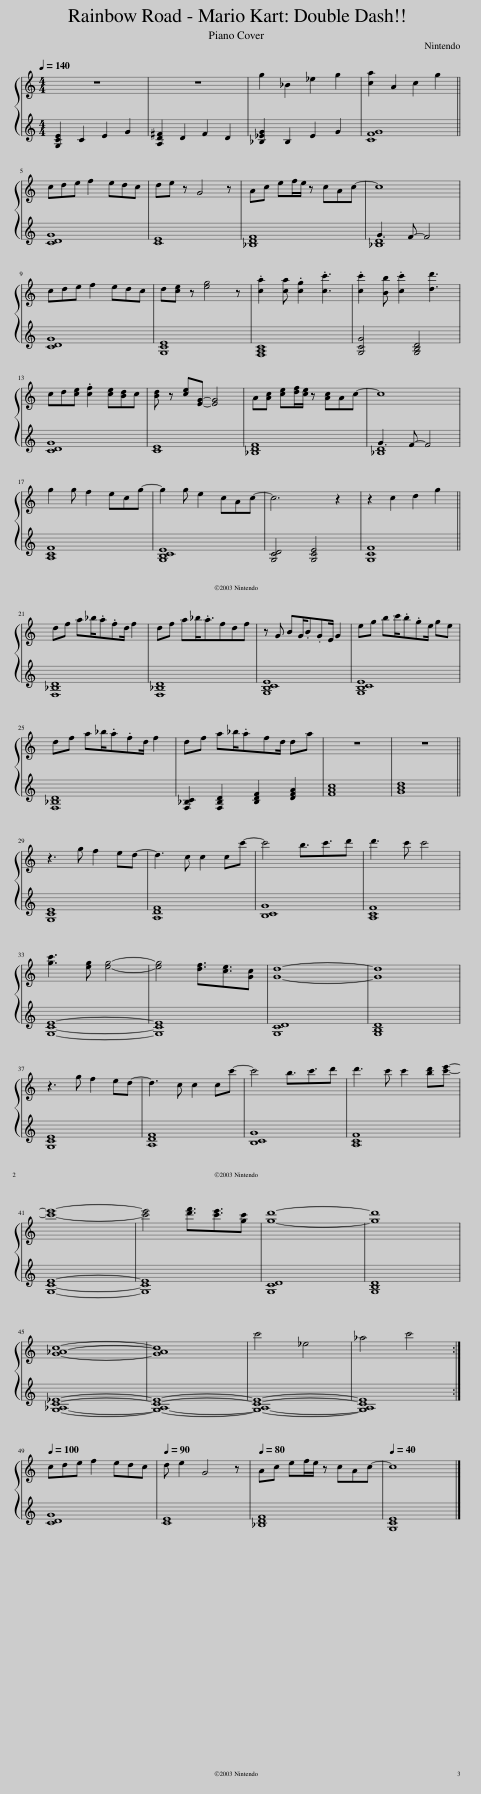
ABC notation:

X:1
%%score { 1 | ( 2 3 ) }
L:1/8
Q:1/4=140
M:4/4
I:linebreak $
K:C
V:1 treble
V:2 treble
V:3 treble
V:1
 z8 | z8 | g2 _B2 _e2 g2 | [ca]2 A2 c2 g2 ||$ cde f2 edc | %5
 de z G4 z | Ac ef/e/ z cAc- | c8 |$ cde f2 edc | d[ce] z [eg]4 z | %10
 .[ca]2 [ca] .[cg]2 .[cc']3 | .[cc']2 [Bb] .[cc']2 [dd']3 |$ cd[ce] .[cf]2 [ce][Bd]c | [Bd] z [ce][EG]- [EG]4 | A[Ac] [ce][df]/[ce]/ z [Ac]Ac- | %15
 c8 |$ g2 g f2 ecg- | g2 g e2 cAc- | c6 z2 | z2 c2 d2 g2 ||$ %20
 df a_b/.a.fd/ f2 | df a_b<.afdf | z G BG/.B.GE/ G2 | eg bc'/.b.ge/ ge |$ df a_b/.a.fd/ f2 | %25
 df a_b/.afd/ da | z8 | z8 ||$ z3 g f2 ed- | d3 c c2 cc'- | %30
 c'4 b3/2c'3/2d' | d'3 c' c'4 |$ [gc']3 [eg] [eg]4- | [eg]4 [df]3/2[ce]3/2[Gc] | [Gd]8- | %35
 [Gd]8 |$ z3 g f2 ed- | d3 c c2 cc'- | c'4 b3/2c'3/2d' | d'3 c' c'2 [bd'][c'e']- |$ %40
 [c'e']8- | [c'e']4 [d'f']3/2[c'e']3/2[gc'] | [gd']8- | [gd']8 |$ [G_Ac]8- | %45
 [GAc]8 | c'4 _e4 | _a4 c'4 :|$[Q:1/4=100] cde f2 edc |[Q:1/4=90] d e2 G4 z | %50
[Q:1/4=80] Ac ef/e/ z cAc- |[Q:1/4=40] c8 |] %52
V:2
 [G,CE]2 C2 E2 G2 | [A,D^F]2 D2 F2 D2 | [_B,_EG]2 B,2 E2 G2 | [CFG]8 ||$ [CDG]8 | %5
 [CE]8 | [_B,DF]8 | [_B,D]8 |$ [CDG]8 | [G,CE]8 | %10
 [F,A,C]8 | [G,CG]4 [G,B,D]4 |$ [CDG]8 | [CE]8 | [_B,DF]8 | %15
 [_B,D]8 |$ [A,CF]8 | [G,B,CE]8 | [G,CD]4 [G,CE]4 | [G,CF]8 ||$ %20
 [F,_B,D]8 | [F,_B,D]8 | [G,B,CE]8 | [G,B,CE]8 |$ [F,_B,D]8 | %25
 [F,_B,C]2 [F,B,D]2 [B,DF]2 [DFA]2 | [FAc]8 | [GBd]8 ||$ [G,CE]8 | [A,DF]8 | %30
 [B,CG]8 | [A,CF]8 |$ [G,CE]8- | [G,CE]8 | [G,CD]8 | %35
 [G,B,D]8 |$ [G,CE]8 | [A,DF]8 | [B,CG]8 | [A,CF]8 |$ %40
 [G,CE]8- | [G,CE]8 | [G,CD]8 | [G,B,D]8 |$ [G,_A,C_E]8- | %45
 [G,A,CE]8- | [G,A,CE]8- | [G,A,CE]8 :|$ [CDG]8 | [CE]8 | %50
 [_B,DF]8 | [G,CE]8 |] %52
V:3
 x8 | x8 | x8 | x8 ||$ x8 | %5
 x8 | x8 | G3 F- F4 |$ x8 | x8 | %10
 x8 | x8 |$ x8 | x8 | x8 | %15
 G3 F- F4 |$ x8 | x8 | x8 | x8 ||$ %20
 x8 | x8 | x8 | x8 |$ x8 | %25
 x8 | x8 | x8 ||$ x8 | x8 | %30
 x8 | x8 |$ x8 | x8 | x8 | %35
 x8 |$ x8 | x8 | x8 | x8 |$ %40
 x8 | x8 | x8 | x8 |$ x8 | %45
 x8 | x8 | x8 :|$ x8 | x8 | %50
 x8 | x8 |] %52
